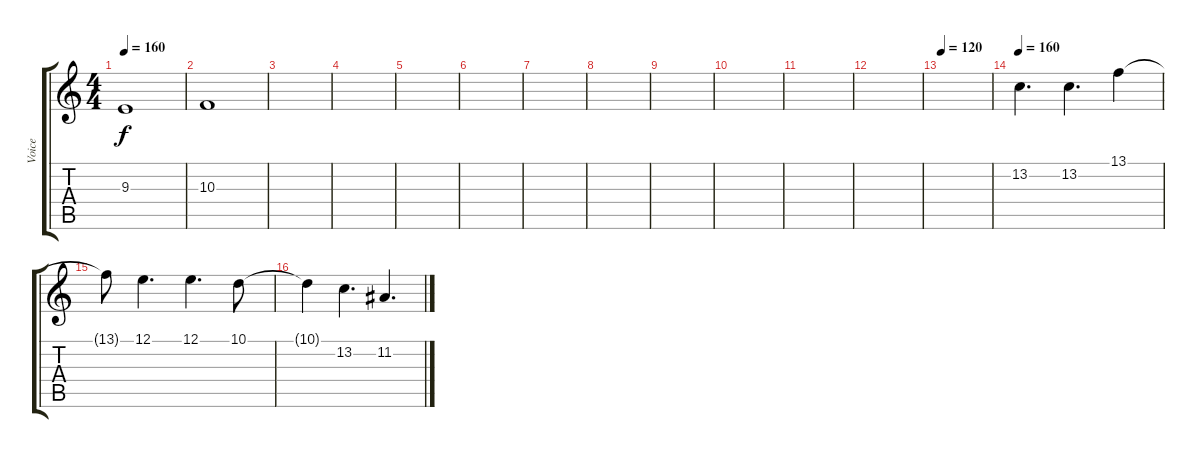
\track ("Voice" "Voice") {instrument panflute}
\staff {score tabs}
\tuning (E4 B3 G3 D3 A2 E2) {hide}
\ts (4 4)
\tempo 160
\clef g2
\ks c
9.3{t}.1{dy f} |
10.3.1 |
|
|
|
|
|
|
|
|
|
|
\tempo 120
|
\tempo 160
13.2.4{d} 13.2.4{d} 13.1.4 |
13.1{t}.8 12.1.4{d} 12.1.4{d} 10.1.8 |
10.1{t}.4 13.2.4{d} 11.2.4{d}
